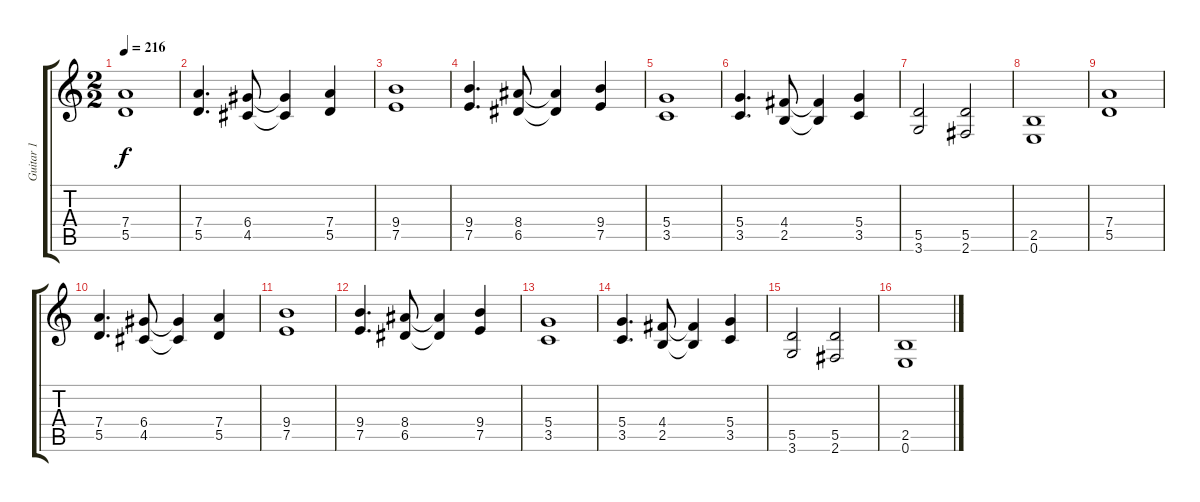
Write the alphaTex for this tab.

\track ("Guitar 1" "Guitar 1") {instrument distortionguitar}
\staff {score tabs}
\tuning (E4 B3 G3 D3 A2 E2) {hide}
\ts (2 2)
\tempo 216
\clef g2
\ks c
(7.4 5.5).1{dy f} |
(7.4 5.5).4{d} (6.4 4.5).8 (6.4{t} 4.5{t}).4 (7.4 5.5).4 |
(9.4 7.5).1 |
(9.4 7.5).4{d} (8.4 6.5).8 (8.4{t} 6.5{t}).4 (9.4 7.5).4 |
(5.4 3.5).1 |
(5.4 3.5).4{d} (4.4 2.5).8 (4.4{t} 2.5{t}).4 (5.4 3.5).4 |
(5.5 3.6).2 (5.5 2.6).2 |
(2.5 0.6).1 |
(7.4 5.5).1 |
(7.4 5.5).4{d} (6.4 4.5).8 (6.4{t} 4.5{t}).4 (7.4 5.5).4 |
(9.4 7.5).1 |
(9.4 7.5).4{d} (8.4 6.5).8 (8.4{t} 6.5{t}).4 (9.4 7.5).4 |
(5.4 3.5).1 |
(5.4 3.5).4{d} (4.4 2.5).8 (4.4{t} 2.5{t}).4 (5.4 3.5).4 |
(5.5 3.6).2 (5.5 2.6).2 |
(2.5 0.6).1
